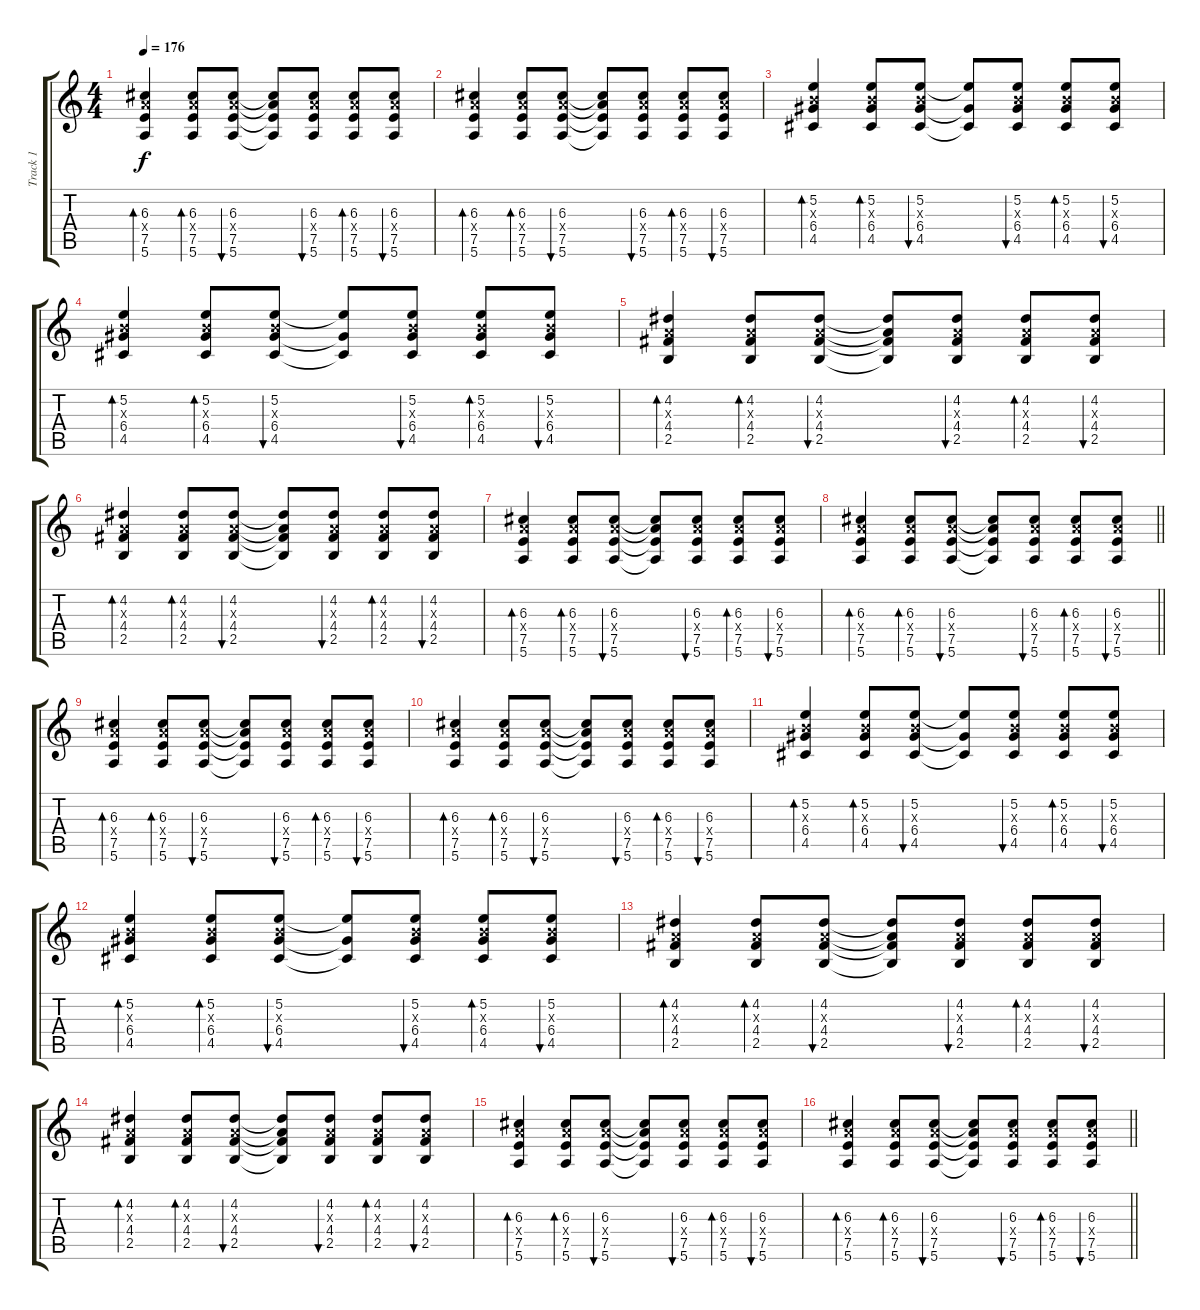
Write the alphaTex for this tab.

\track ("Track 1" "Track 1") {instrument electricguitarclean}
\staff {score tabs}
\tuning (E4 B3 G3 D3 A2 E2) {hide}
\ts (4 4)
\tempo 176
\clef g2
\ks c
(6.3 7.4{x} 7.5 5.6).4{bd 60 dy f} (6.3 7.4{x} 7.5 5.6).8{bd 60} (6.3 7.4{x} 7.5 5.6).8{bu 60} (6.3{t} 7.4{t} 7.5{t} 5.6{t}).8 (6.3 7.4{x} 7.5 5.6).8{bu 60} (6.3 7.4{x} 7.5 5.6).8{bd 60} (6.3 7.4{x} 7.5 5.6).8{bu 60} |
(6.3 7.4{x} 7.5 5.6).4{bd 60} (6.3 7.4{x} 7.5 5.6).8{bd 60} (6.3 7.4{x} 7.5 5.6).8{bu 60} (6.3{t} 7.4{t} 7.5{t} 5.6{t}).8 (6.3 7.4{x} 7.5 5.6).8{bu 60} (6.3 7.4{x} 7.5 5.6).8{bd 60} (6.3 7.4{x} 7.5 5.6).8{bu 60} |
(5.2 4.3{x} 6.4 4.5).4{bd 60} (5.2 4.3{x} 6.4 4.5).8{bd 60} (5.2 4.3{x} 6.4 4.5).8{bu 60} (5.2{t} 6.4{t} 4.5{t}).8 (5.2 4.3{x} 6.4 4.5).8{bu 60} (5.2 4.3{x} 6.4 4.5).8{bd 60} (5.2 4.3{x} 6.4 4.5).8{bu 60} |
(5.2 4.3{x} 6.4 4.5).4{bd 60} (5.2 4.3{x} 6.4 4.5).8{bd 60} (5.2 4.3{x} 6.4 4.5).8{bu 60} (5.2{t} 6.4{t} 4.5{t}).8 (5.2 4.3{x} 6.4 4.5).8{bu 60} (5.2 4.3{x} 6.4 4.5).8{bd 60} (5.2 4.3{x} 6.4 4.5).8{bu 60} |
(4.2 2.3{x} 4.4 2.5).4{bd 60} (4.2 2.3{x} 4.4 2.5).8{bd 60} (4.2 2.3{x} 4.4 2.5).8{bu 60} (4.2{t} 2.3{t} 4.4{t} 2.5{t}).8 (4.2 2.3{x} 4.4 2.5).8{bu 60} (4.2 2.3{x} 4.4 2.5).8{bd 60} (4.2 2.3{x} 4.4 2.5).8{bu 60} |
(4.2 2.3{x} 4.4 2.5).4{bd 60} (4.2 2.3{x} 4.4 2.5).8{bd 60} (4.2 2.3{x} 4.4 2.5).8{bu 60} (4.2{t} 2.3{t} 4.4{t} 2.5{t}).8 (4.2 2.3{x} 4.4 2.5).8{bu 60} (4.2 2.3{x} 4.4 2.5).8{bd 60} (4.2 2.3{x} 4.4 2.5).8{bu 60} |
(6.3 7.4{x} 7.5 5.6).4{bd 60} (6.3 7.4{x} 7.5 5.6).8{bd 60} (6.3 7.4{x} 7.5 5.6).8{bu 60} (6.3{t} 7.4{t} 7.5{t} 5.6{t}).8 (6.3 7.4{x} 7.5 5.6).8{bu 60} (6.3 7.4{x} 7.5 5.6).8{bd 60} (6.3 7.4{x} 7.5 5.6).8{bu 60} |
\barLineRight lightlight
(6.3 7.4{x} 7.5 5.6).4{bd 60} (6.3 7.4{x} 7.5 5.6).8{bd 60} (6.3 7.4{x} 7.5 5.6).8{bu 60} (6.3{t} 7.4{t} 7.5{t} 5.6{t}).8 (6.3 7.4{x} 7.5 5.6).8{bu 60} (6.3 7.4{x} 7.5 5.6).8{bd 60} (6.3 7.4{x} 7.5 5.6).8{bu 60} |
(6.3 7.4{x} 7.5 5.6).4{bd 60} (6.3 7.4{x} 7.5 5.6).8{bd 60} (6.3 7.4{x} 7.5 5.6).8{bu 60} (6.3{t} 7.4{t} 7.5{t} 5.6{t}).8 (6.3 7.4{x} 7.5 5.6).8{bu 60} (6.3 7.4{x} 7.5 5.6).8{bd 60} (6.3 7.4{x} 7.5 5.6).8{bu 60} |
(6.3 7.4{x} 7.5 5.6).4{bd 60} (6.3 7.4{x} 7.5 5.6).8{bd 60} (6.3 7.4{x} 7.5 5.6).8{bu 60} (6.3{t} 7.4{t} 7.5{t} 5.6{t}).8 (6.3 7.4{x} 7.5 5.6).8{bu 60} (6.3 7.4{x} 7.5 5.6).8{bd 60} (6.3 7.4{x} 7.5 5.6).8{bu 60} |
(5.2 4.3{x} 6.4 4.5).4{bd 60} (5.2 4.3{x} 6.4 4.5).8{bd 60} (5.2 4.3{x} 6.4 4.5).8{bu 60} (5.2{t} 6.4{t} 4.5{t}).8 (5.2 4.3{x} 6.4 4.5).8{bu 60} (5.2 4.3{x} 6.4 4.5).8{bd 60} (5.2 4.3{x} 6.4 4.5).8{bu 60} |
(5.2 4.3{x} 6.4 4.5).4{bd 60} (5.2 4.3{x} 6.4 4.5).8{bd 60} (5.2 4.3{x} 6.4 4.5).8{bu 60} (5.2{t} 6.4{t} 4.5{t}).8 (5.2 4.3{x} 6.4 4.5).8{bu 60} (5.2 4.3{x} 6.4 4.5).8{bd 60} (5.2 4.3{x} 6.4 4.5).8{bu 60} |
(4.2 2.3{x} 4.4 2.5).4{bd 60} (4.2 2.3{x} 4.4 2.5).8{bd 60} (4.2 2.3{x} 4.4 2.5).8{bu 60} (4.2{t} 2.3{t} 4.4{t} 2.5{t}).8 (4.2 2.3{x} 4.4 2.5).8{bu 60} (4.2 2.3{x} 4.4 2.5).8{bd 60} (4.2 2.3{x} 4.4 2.5).8{bu 60} |
(4.2 2.3{x} 4.4 2.5).4{bd 60} (4.2 2.3{x} 4.4 2.5).8{bd 60} (4.2 2.3{x} 4.4 2.5).8{bu 60} (4.2{t} 2.3{t} 4.4{t} 2.5{t}).8 (4.2 2.3{x} 4.4 2.5).8{bu 60} (4.2 2.3{x} 4.4 2.5).8{bd 60} (4.2 2.3{x} 4.4 2.5).8{bu 60} |
(6.3 7.4{x} 7.5 5.6).4{bd 60} (6.3 7.4{x} 7.5 5.6).8{bd 60} (6.3 7.4{x} 7.5 5.6).8{bu 60} (6.3{t} 7.4{t} 7.5{t} 5.6{t}).8 (6.3 7.4{x} 7.5 5.6).8{bu 60} (6.3 7.4{x} 7.5 5.6).8{bd 60} (6.3 7.4{x} 7.5 5.6).8{bu 60} |
\barLineRight lightlight
(6.3 7.4{x} 7.5 5.6).4{bd 60} (6.3 7.4{x} 7.5 5.6).8{bd 60} (6.3 7.4{x} 7.5 5.6).8{bu 60} (6.3{t} 7.4{t} 7.5{t} 5.6{t}).8 (6.3 7.4{x} 7.5 5.6).8{bu 60} (6.3 7.4{x} 7.5 5.6).8{bd 60} (6.3 7.4{x} 7.5 5.6).8{bu 60}
